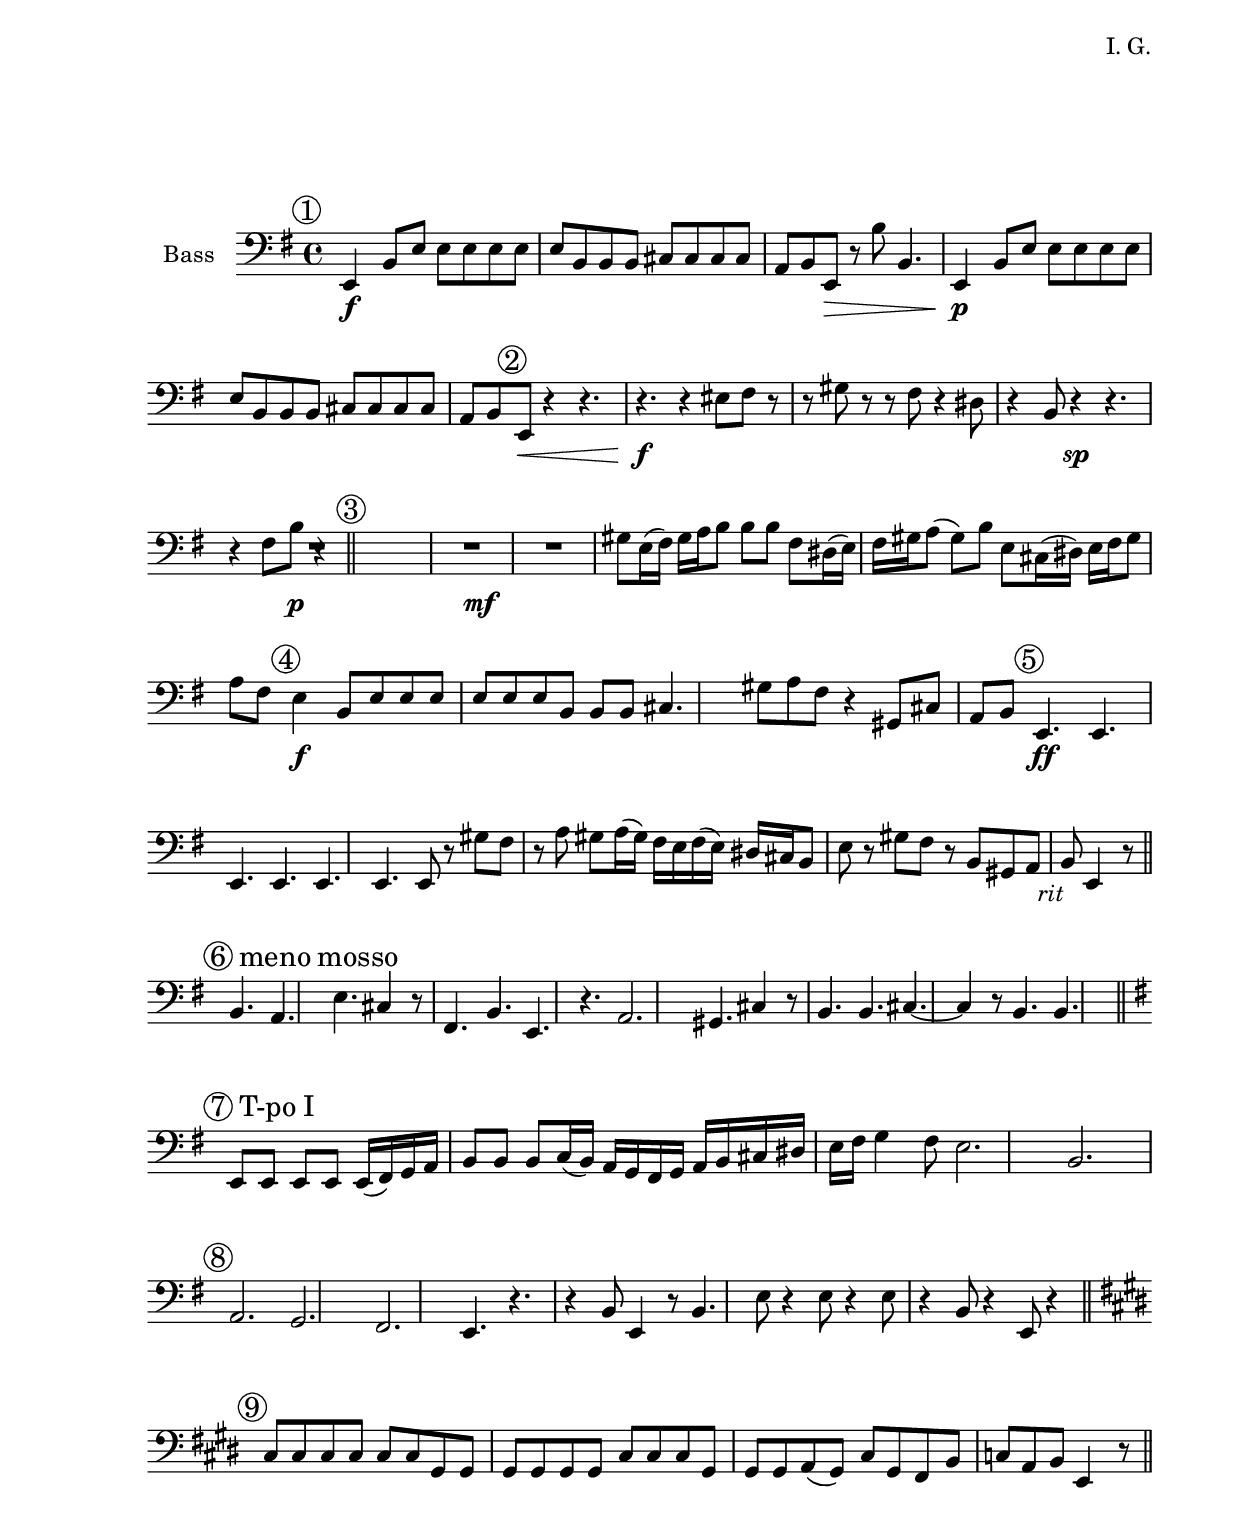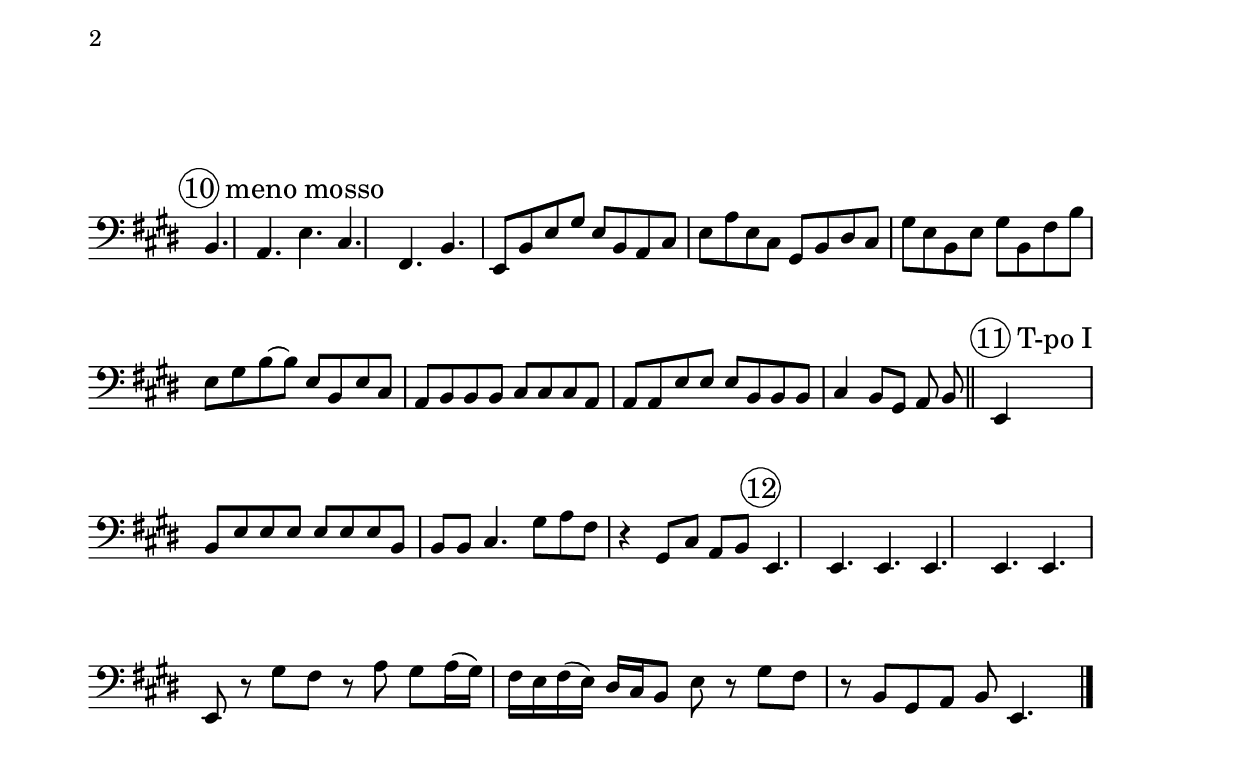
\version "2.18.0"

\language "deutsch"

\header {
  title = ""
  meter = ""
  composer = "I. G."
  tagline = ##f
}

\paper {
  #(set-paper-size "a4")
  top-system-spacing #'basic-distance = #25
  top-markup-spacing #'basic-distance = #8
  markup-system-spacing #'basic-distance = #26
  system-system-spacing #'basic-distance = #16
  last-bottom-spacing #'basic-distance = #25
  two-sided = ##t
  inner-margin = 25
  outer-margin = 15
}

\layout {
  \context {
    \Score
    \remove "Bar_number_engraver"
  }
}
\include "global.ly"
dynamic = 
%\relative
{
  s2.*3\f s2\> s8. s16\! s2.*3\p s2\< s8. s16\!
  s2.*3\f s8 s8\sp s2 s4. s4.\p s2. s2.*5\mf s2.*4\f
  s2.*6\ff s8. s16^\markup { \italic rit }
}

bass = 
\relative
{
  \global
  \clef bass
  \mark \markup {\circle 1}
  e,4 h'8 e e e e e e h h h cis cis cis cis a h e, r h'' h,4.
  e,4 h'8 e e e e e e h h h cis cis cis cis a h
  \mark \markup {\circle 2}
  e, r4 r4. r r4 eis'8 fis r r gis r r fis r4 dis8 r4 h8 r4 r4. r4 fis'8 h r4
  \bar "||"
  \mark \markup {\circle 3}
  R2.*3 gis8 e16( fis) gis a h8 h h fis dis16( e) fis gis a8( gis) h
  e, cis16( dis) e fis gis8 a fis
  \mark \markup {\circle 4}
  e4 h8 e e e e e e h h h cis4. gis'8 a fis
  r4 gis,8 cis a h
  \mark \markup {\circle 5}
  \repeat unfold 6 {e,4.} e8 r gis' fis r a
  gis a16( gis) fis e fis( e) dis cis h8 e r gis fis r h, gis a h e,4 r8
  \bar "||"
  \break
  \once \override Score.RehearsalMark.self-alignment-X = #LEFT
  \mark \markup {\circle 6 meno mosso}
  h'4. a e' cis4 r8 fis,4. h e, r a2. gis4. cis4 r8 h4. h cis~ cis4 r8 h4. h
  \bar "||"
  \break
  \key e \minor
  \once \override Score.RehearsalMark.self-alignment-X = #LEFT
  \mark \markup {\circle 7 T-po I}
  e,8 e e e e16( fis) g a h8 h h c16( h) a g fis g a h cis dis e fis g4 fis8
  e2. h
  \tag #'Part {\break}
  \mark \markup {\circle 8}
  a g fis e4. r r4 h'8 e,4 r8 h'4. e8 r4 e8 r4 e8 r4 h8 r4 e,8 r4
  \bar "||"
  \key e \major
  \mark \markup {\circle 9}
  \repeat unfold 6 {cis'8} \repeat unfold 6 {gis}
  \repeat unfold 3 {cis8} \repeat unfold 3 {gis}
  a( gis) cis gis fis h c a h e,4 r8
  \bar "||"
  \break
  \once \override Score.RehearsalMark.self-alignment-X = #LEFT
  \mark \markup {\circle 10 meno mosso}
  h'4. a e' cis fis, h e,8 h' e gis e h a cis e a e cis gis h dis cis gis' e
  h e gis h, fis' h e, gis h~ h e, h e cis a \repeat unfold 3 {h}
  \repeat unfold 3 {cis} \repeat unfold 3 {a}\repeat unfold 3 {e'}
  \repeat unfold 3 {h} cis4 h8 gis a h
  \bar "||"
  \once \override Score.RehearsalMark.self-alignment-X = #LEFT
  \mark \markup {\circle 11 T-po I}
  e,4 h'8 e e e e e e h h h cis4. gis'8 a fis
  r4 gis,8 cis a h
  \mark \markup {\circle 12}
  \repeat unfold 6 {e,4.} e8 r gis' fis r a
  gis a16( gis) fis e fis( e) dis cis h8 e r gis fis r h, gis a h e,4.
  \bar "|."
}

\score {
  <<
  \new Staff \with {
    instrumentName = "Bass"
  }
  \bass
  \new Dynamics \dynamic
  >>
}